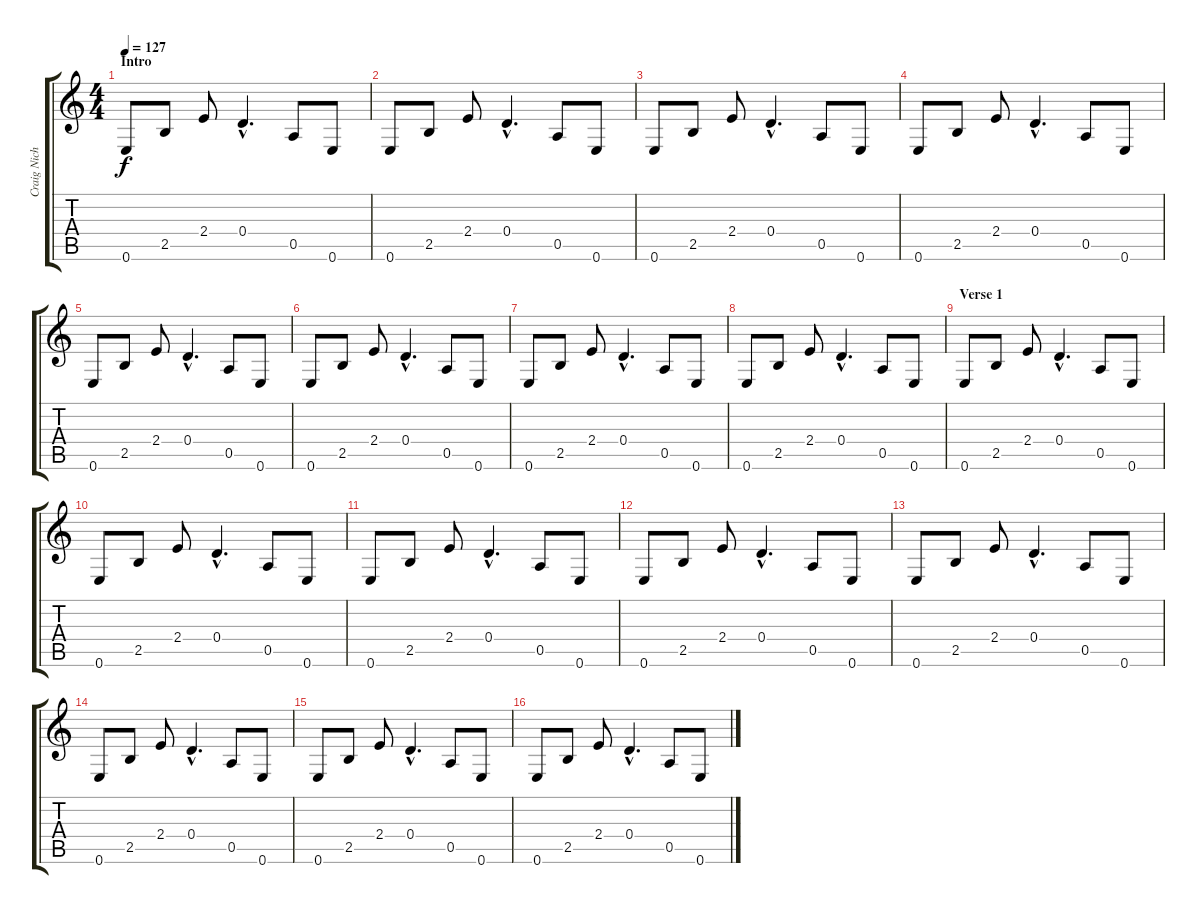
\track ("Craig Nicholls 1" "Craig Nich") {instrument distortionguitar}
\staff {score tabs}
\tuning (E4 B3 G3 D3 A2 E2) {hide}
\ts (4 4)
\section ("" "Intro")
\tempo 127
\clef g2
\ks c
0.6.8{dy f volume 14 instrument distortionguitar} 2.5.8 2.4.8 0.4{hac}.4{d} 0.5.8 0.6.8 |
0.6.8 2.5.8 2.4.8 0.4{hac}.4{d} 0.5.8 0.6.8 |
0.6.8 2.5.8 2.4.8 0.4{hac}.4{d} 0.5.8 0.6.8 |
0.6.8 2.5.8 2.4.8 0.4{hac}.4{d} 0.5.8 0.6.8 |
0.6.8 2.5.8 2.4.8 0.4{hac}.4{d} 0.5.8 0.6.8 |
0.6.8 2.5.8 2.4.8 0.4{hac}.4{d} 0.5.8 0.6.8 |
0.6.8 2.5.8 2.4.8 0.4{hac}.4{d} 0.5.8 0.6.8 |
0.6.8 2.5.8 2.4.8 0.4{hac}.4{d} 0.5.8 0.6.8 |
\section ("" "Verse 1")
0.6.8 2.5.8 2.4.8 0.4{hac}.4{d} 0.5.8 0.6.8 |
0.6.8 2.5.8 2.4.8 0.4{hac}.4{d} 0.5.8 0.6.8 |
0.6.8 2.5.8 2.4.8 0.4{hac}.4{d} 0.5.8 0.6.8 |
0.6.8 2.5.8 2.4.8 0.4{hac}.4{d} 0.5.8 0.6.8 |
0.6.8 2.5.8 2.4.8 0.4{hac}.4{d} 0.5.8 0.6.8 |
0.6.8 2.5.8 2.4.8 0.4{hac}.4{d} 0.5.8 0.6.8 |
0.6.8 2.5.8 2.4.8 0.4{hac}.4{d} 0.5.8 0.6.8 |
0.6.8 2.5.8 2.4.8 0.4{hac}.4{d} 0.5.8 0.6.8
